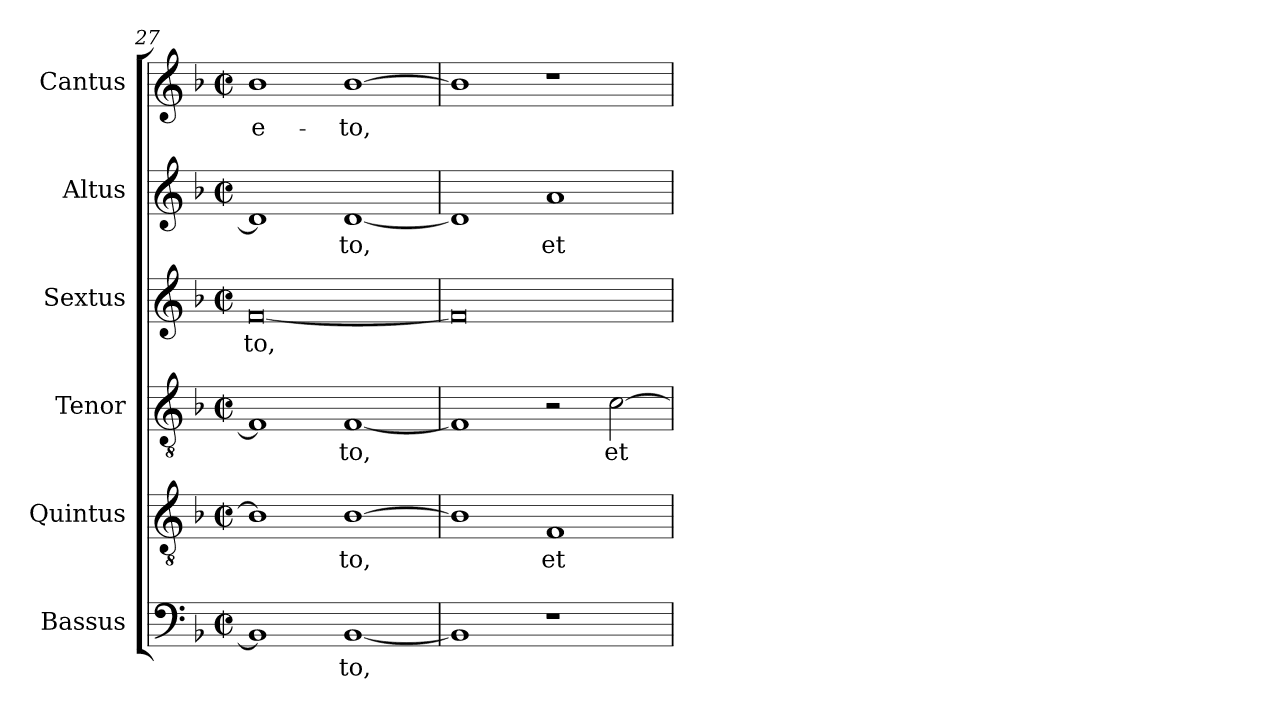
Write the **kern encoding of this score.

**kern	**text	**kern	**text	**kern	**text	**kern	**text	**kern	**text	**kern	**text
*part6	*part6	*part5	*part5	*part4	*part4	*part3	*part3	*part2	*part2	*part1	*part1
*staff6	*staff6	*staff5	*staff5	*staff4	*staff4	*staff3	*staff3	*staff2	*staff2	*staff1	*staff1
*I"Bassus	*	*I"Quintus	*	*I"Tenor	*	*I"Sextus	*	*I"Altus	*	*I"Cantus	*
*clefF4	*	*clefGv2	*	*clefGv2	*	*clefG2	*	*clefG2	*	*clefG2	*
*k[b-]	*	*k[b-]	*	*k[b-]	*	*k[b-]	*	*k[b-]	*	*k[b-]	*
*F:	*	*F:	*	*F:	*	*F:	*	*F:	*	*F:	*
*M2/2	*	*M2/2	*	*M2/2	*	*M2/2	*	*M2/2	*	*M2/2	*
*met(c|)	*	*met(c|)	*	*met(c|)	*	*met(c|)	*	*met(c|)	*	*met(c|)	*
=27	=27	=27	=27	=27	=27	=27	=27	=27	=27	=27	=27
!	!	!	!	!	!	!	!LO:LY:b:cj	!	!	!	!LO:LY:b:cj
1BB-]	.	1B-]	.	1F]	.	[<0f	to,	1d]	.	1b-	-e-
!	!LO:LY:b:cj	!	!LO:LY:b:cj	!	!LO:LY:b:cj	!	!	!	!LO:LY:b:cj	!	!LO:LY:b:cj
[<1BB-	to,	[>1B-	-to,	[<1F	to,	.	.	[<1d	-to,	[>1b-	-to,
=28	=28	=28	=28	=28	=28	=28	=28	=28	=28	=28	=28
1BB-]	.	1B-]	.	1F]	.	0f]	.	1d]	.	1b-]	.
!	!	!	!LO:LY:b:cj	!	!	!	!	!	!LO:LY:b:cj	!	!
1r	.	1F	et	2r	.	.	.	1a	et	1r	.
!	!	!	!	!	!LO:LY:b:cj	!	!	!	!	!	!
.	.	.	.	[>2c\	et	.	.	.	.	.	.
=	=	=	=	=	=	=	=	=	=	=	=
*-	*-	*-	*-	*-	*-	*-	*-	*-	*-	*-	*-
